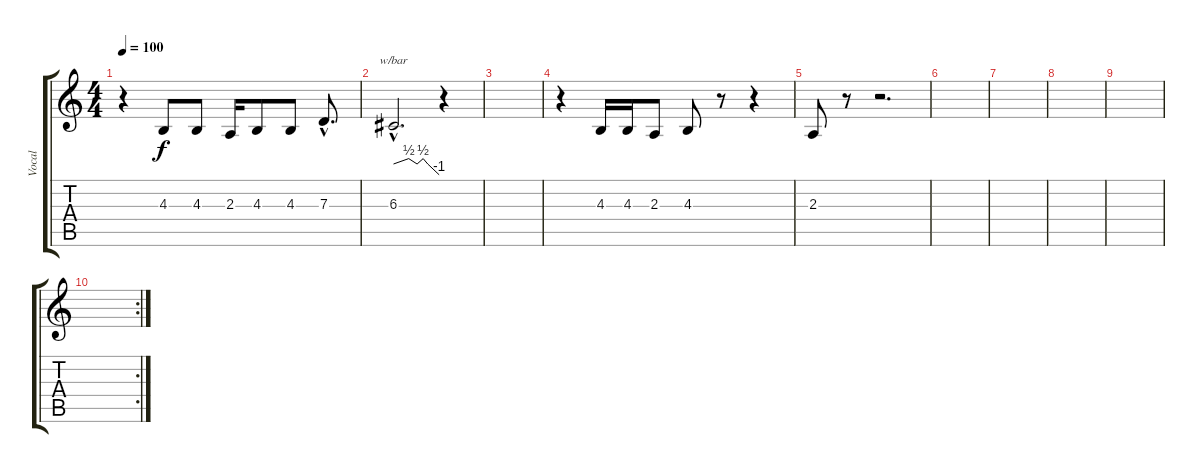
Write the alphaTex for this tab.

\track ("Vocal" "Vocal") {instrument altosax}
\staff {score tabs}
\tuning (E4 B3 G3 D3 A2 E2) {hide}
\ts (4 4)
\tempo 100
\clef g2
\ks c
r.4{dy f} 4.3.8 4.3.8 2.3.16 4.3.8 4.3.8 7.3{hac}.8{d} |
6.3{hac}.2{d tbe (custom default 0 0 20 2 31 0 39 2 45 0 60 -4)} r.4 |
|
r.4 4.3.16 4.3.16 2.3.8 4.3.8 r.8 r.4 |
2.3.8 r.8 r.2{d} |
|
|
|
|
\rc 2
